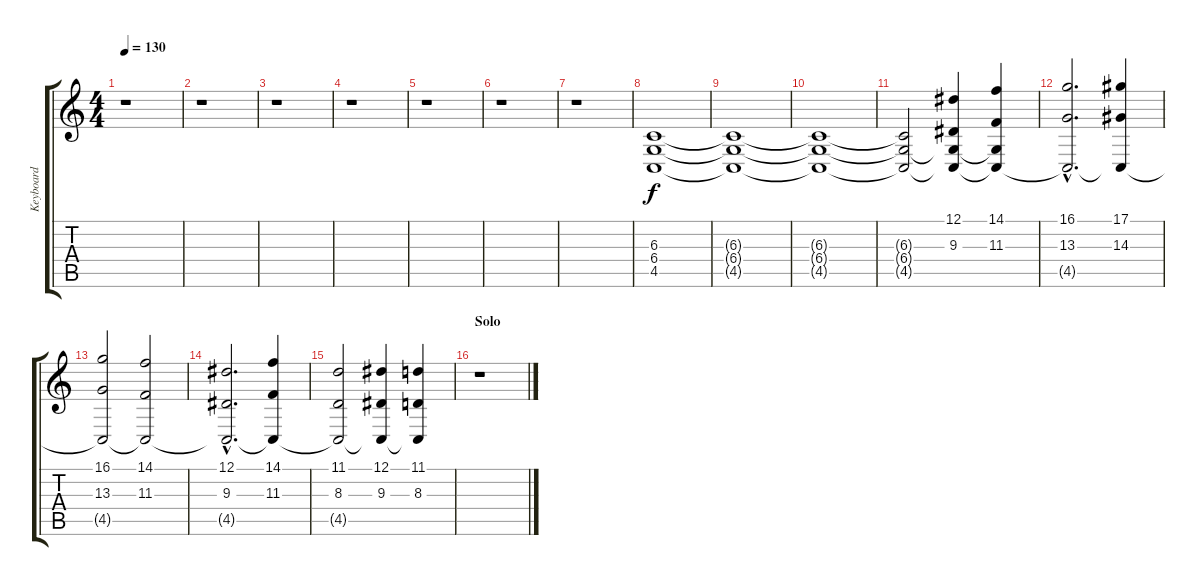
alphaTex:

\track ("Keyboard" "Keyboard") {instrument stringensemble2}
\staff {score tabs}
\tuning (Eb4 Bb3 Gb3 Db3 Ab2 Eb2) {hide}
\ts (4 4)
\tempo 130
\clef g2
\ks c
r.1{dy f} |
r.1 |
r.1 |
r.1 |
r.1 |
r.1 |
r.1 |
(6.3 6.4 4.5).1{volume 12 instrument stringensemble2} |
(6.3{t} 6.4{t} 4.5{t}).1 |
(6.3{t} 6.4{t} 4.5{t}).1 |
(6.3{t} 6.4{t} 4.5{t}).2 (12.1 9.3 6.4{t} 4.5{t}).4 (14.1 11.3 6.4{t} 4.5{t}).4 |
(16.1{hac} 13.3{hac} 4.5{hac t}).2{d} (17.1 14.3 4.5{t}).4 |
(16.1 13.3 4.5{t}).2 (14.1 11.3 4.5{t}).2 |
(12.1{hac} 9.3{hac} 4.5{hac t}).2{d} (14.1 11.3 4.5{t}).4 |
(11.1 8.3 4.5{t}).2 (12.1 9.3 4.5{t}).4 (11.1 8.3 4.5{t}).4 |
\section ("" "Solo")
r.1
